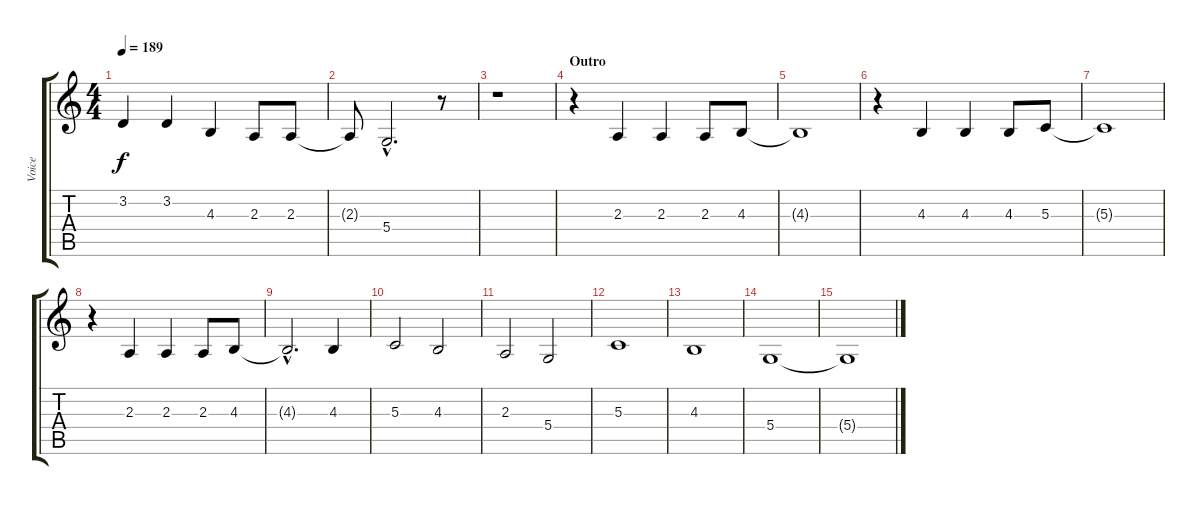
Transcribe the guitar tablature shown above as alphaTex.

\track ("Voice" "Voice") {instrument acousticgrandpiano}
\staff {score tabs}
\tuning (E4 B3 G3 D3 A2 E2) {hide}
\ts (4 4)
\tempo 189
\clef g2
\ks c
3.2.4{dy f} 3.2.4 4.3.4 2.3.8 2.3.8 |
2.3{t}.8 5.4{hac}.2{d} r.8 |
r.1 |
\section ("" "Outro")
r.4 2.3.4 2.3.4 2.3.8 4.3.8 |
4.3{t}.1 |
r.4 4.3.4 4.3.4 4.3.8 5.3.8 |
5.3{t}.1 |
r.4 2.3.4 2.3.4 2.3.8 4.3.8 |
4.3{hac t}.2{d} 4.3.4 |
5.3.2 4.3.2 |
2.3.2 5.4.2 |
5.3.1 |
4.3.1 |
5.4.1 |
5.4{t}.1
